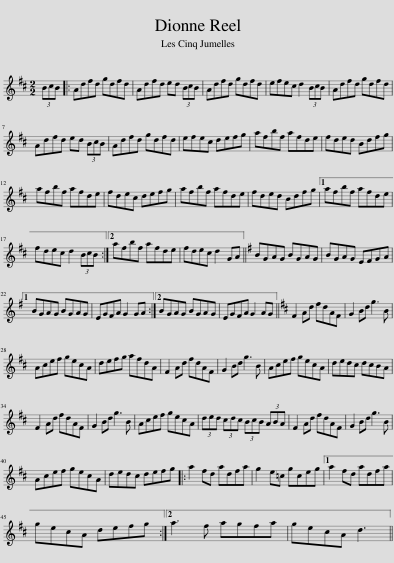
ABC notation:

X:1
L:1/8
M:2/2
I:linebreak $
K:D
V:1 treble
V:1
 (3BcB |: Adfd gdfd | Adfd ed (3BcB | Adfd gdfd | efec d2 (3BcB | %5
 Adfd gdfd |$ Adfd ed (3BcB | Adfd gdfd | efec defg | afbf afde | %10
 fded Bdfg |$ afbf afde | fdec defg | afbf afde | fded Bdfg |1 %15
 afbf afde |$ fdec d2 (3BcB :|2 afbf afde | fdec d2 GA ||[K:G] BGAG BGAG | %20
 BGAG EFGA |1$ BGAG BGAG | EGFA G2 GA :|2 BGAG BGAG | EGFA G2 AG || %25
[K:D] F2 Ad fdAF | G2 Bd g3 B |$ Acef gecA | defg afdA | F2 Ad fdAF | %30
 G2 Bd g3 B | Acef gecA | dedc dcBA |$ F2 Ad fdAF | G2 Bd g3 B | %35
 Acef gecA | (3ded (3cdc (3BcB (3ABA | F2 Ad fdAF | G2 Bd g3 B |$ Acef gecA | %40
 dedc defg |: a2 fd adfa | g2 e=c gceg |1 a2 fd adfa |$ gecA defg :|2 %45
 a3 f agfa | gecA d3 || %47
